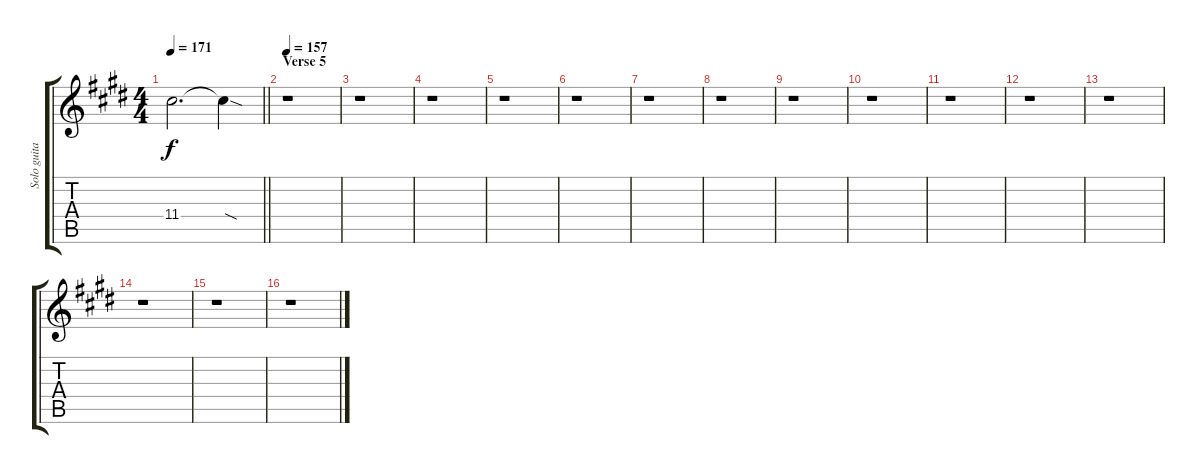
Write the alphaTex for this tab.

\track ("Solo guitar (Andre Olbrich)" "Solo guita") {instrument distortionguitar}
\staff {score tabs}
\tuning (E4 B3 G3 D3 A2 E2) {hide}
\ts (4 4)
\tempo 171
\clef g2
\barLineRight lightlight
\ks c#minor
11.4{t}.2{d dy f} 11.4{sod t}.4 |
\section ("" "Verse 5")
\tempo 157
r.1 |
r.1 |
r.1 |
r.1 |
r.1 |
r.1 |
r.1 |
r.1 |
r.1 |
r.1 |
r.1 |
r.1 |
r.1 |
r.1 |
r.1
